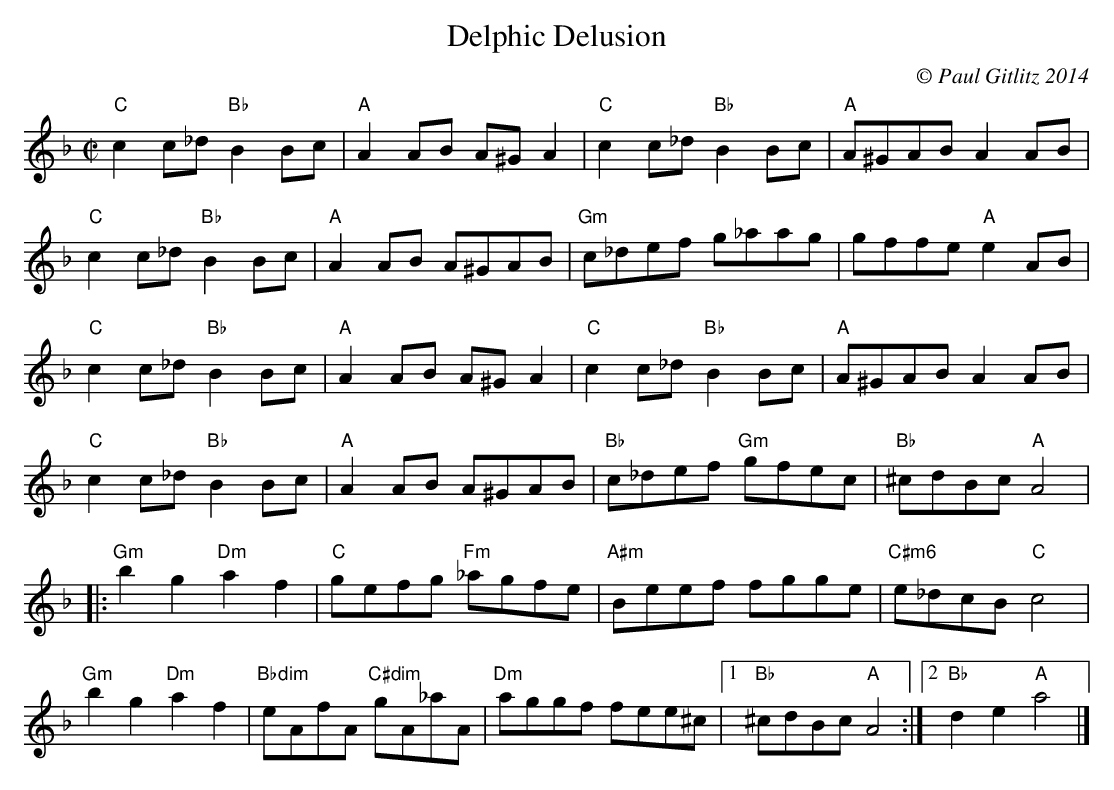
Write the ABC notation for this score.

X:1
T:Delphic Delusion
M:C|
C:© Paul Gitlitz 2014
K:Aphry
"C"c2c_d "Bb"B2Bc| "A"A2AB A^GA2|"C"c2c_d "Bb"B2Bc|"A"A^GAB A2AB|!
"C"c2c_d "Bb"B2Bc| "A"A2AB A^GAB|"Gm"c_def g_aag|gffe "A"e2AB|!
"C"c2c_d "Bb"B2Bc| "A"A2AB A^GA2|"C"c2c_d "Bb"B2Bc|"A"A^GAB A2AB|!
"C"c2c_d "Bb"B2Bc| "A"A2AB A^GAB|"Bb"c_def "Gm"gfec|"Bb"^cdBc "A"A4|!
|:"Gm"b2g2 "Dm"a2f2|"C"gefg  "Fm"_agfe|"A#m"Beef fgge|"C#m6"e_dcB "C"c4|!
"Gm"b2g2 "Dm"a2f2|"Bbdim"eAfA  "C#dim"gA_aA|"Dm"aggf fee^c|1"Bb"^cdBc "A"A4:|2"Bb"d2e2"A"a4|]
